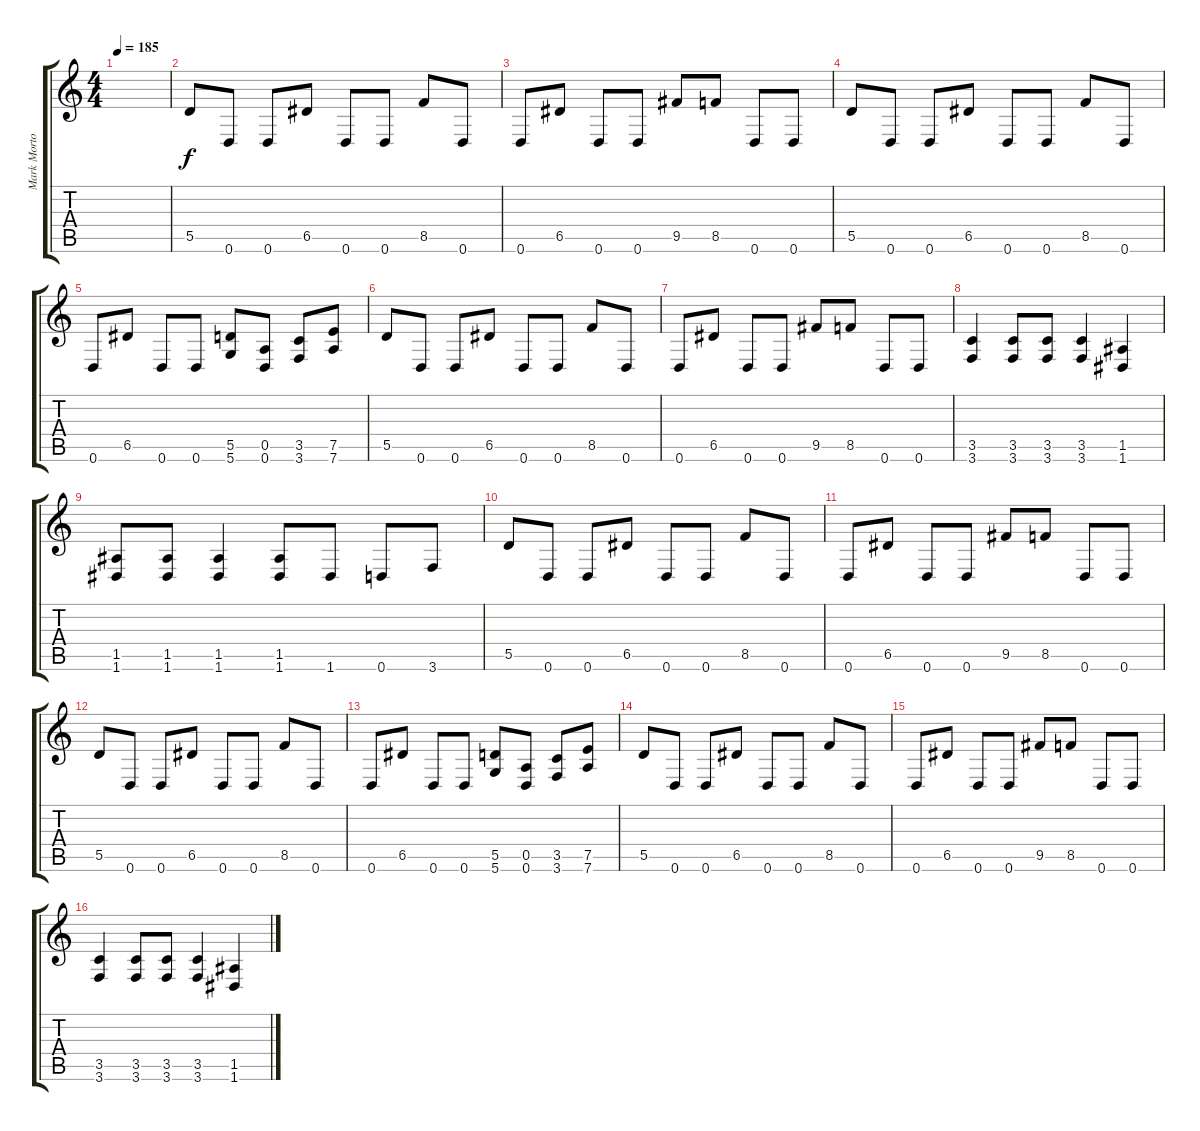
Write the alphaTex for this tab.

\track ("Mark Morton" "Mark Morto") {instrument distortionguitar}
\staff {score tabs}
\tuning (E4 B3 G3 D3 A2 D2) {hide}
\ts (4 4)
\tempo 185
\clef g2
\ks c
|
5.5.8 0.6.8 0.6.8 6.5.8 0.6.8 0.6.8 8.5.8 0.6.8 |
0.6.8 6.5.8 0.6.8 0.6.8 9.5.8 8.5.8 0.6.8 0.6.8 |
5.5.8 0.6.8 0.6.8 6.5.8 0.6.8 0.6.8 8.5.8 0.6.8 |
0.6.8 6.5.8 0.6.8 0.6.8 (5.5 5.6).8 (0.5 0.6).8 (3.5 3.6).8 (7.5 7.6).8 |
5.5.8 0.6.8 0.6.8 6.5.8 0.6.8 0.6.8 8.5.8 0.6.8 |
0.6.8 6.5.8 0.6.8 0.6.8 9.5.8 8.5.8 0.6.8 0.6.8 |
(3.5 3.6).4 (3.5 3.6).8 (3.5 3.6).8 (3.5 3.6).4 (1.5 1.6).4 |
(1.5 1.6).8 (1.5 1.6).8 (1.5 1.6).4 (1.5 1.6).8 1.6.8 0.6.8 3.6.8 |
5.5.8 0.6.8 0.6.8 6.5.8 0.6.8 0.6.8 8.5.8 0.6.8 |
0.6.8 6.5.8 0.6.8 0.6.8 9.5.8 8.5.8 0.6.8 0.6.8 |
5.5.8 0.6.8 0.6.8 6.5.8 0.6.8 0.6.8 8.5.8 0.6.8 |
0.6.8 6.5.8 0.6.8 0.6.8 (5.5 5.6).8 (0.5 0.6).8 (3.5 3.6).8 (7.5 7.6).8 |
5.5.8 0.6.8 0.6.8 6.5.8 0.6.8 0.6.8 8.5.8 0.6.8 |
0.6.8 6.5.8 0.6.8 0.6.8 9.5.8 8.5.8 0.6.8 0.6.8 |
(3.5 3.6).4 (3.5 3.6).8 (3.5 3.6).8 (3.5 3.6).4 (1.5 1.6).4
